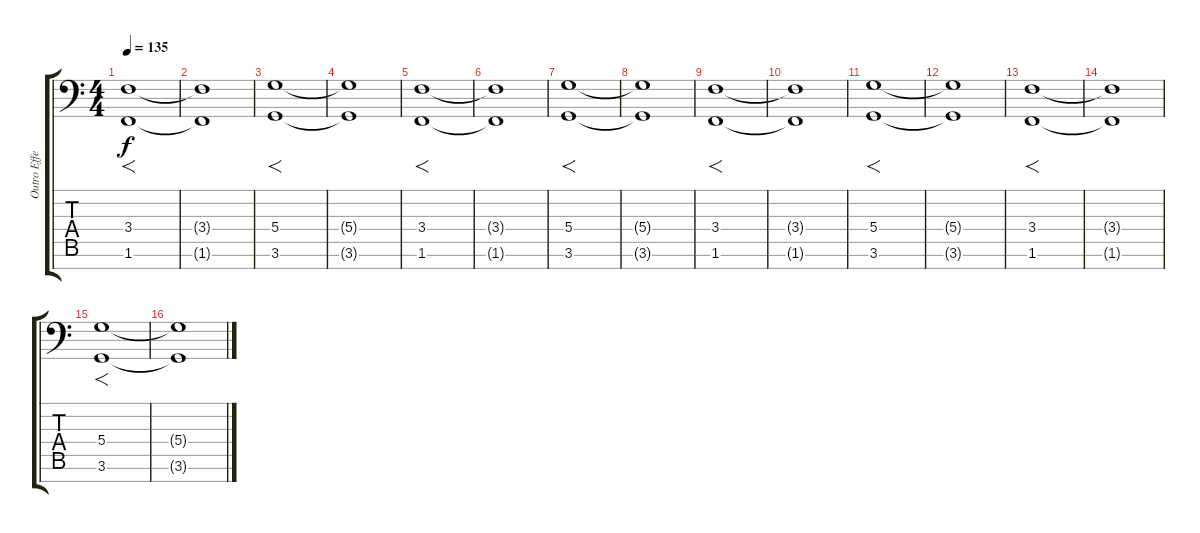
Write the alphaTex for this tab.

\track ("Outro Effect I" "Outro Effe") {instrument synthstrings2}
\staff {score tabs}
\tuning (E4 B3 G3 D3 A2 E2 A1) {hide}
\ts (4 4)
\tempo 135
\clef f4
\ks c
(3.4 1.6).1{f dy f} |
(3.4{t} 1.6{t}).1 |
(5.4 3.6).1{f} |
(5.4{t} 3.6{t}).1 |
(3.4 1.6).1{f} |
(3.4{t} 1.6{t}).1 |
(5.4 3.6).1{f} |
(5.4{t} 3.6{t}).1 |
(3.4 1.6).1{f} |
(3.4{t} 1.6{t}).1 |
(5.4 3.6).1{f} |
(5.4{t} 3.6{t}).1 |
(3.4 1.6).1{f} |
(3.4{t} 1.6{t}).1 |
(5.4 3.6).1{f} |
(5.4{t} 3.6{t}).1
